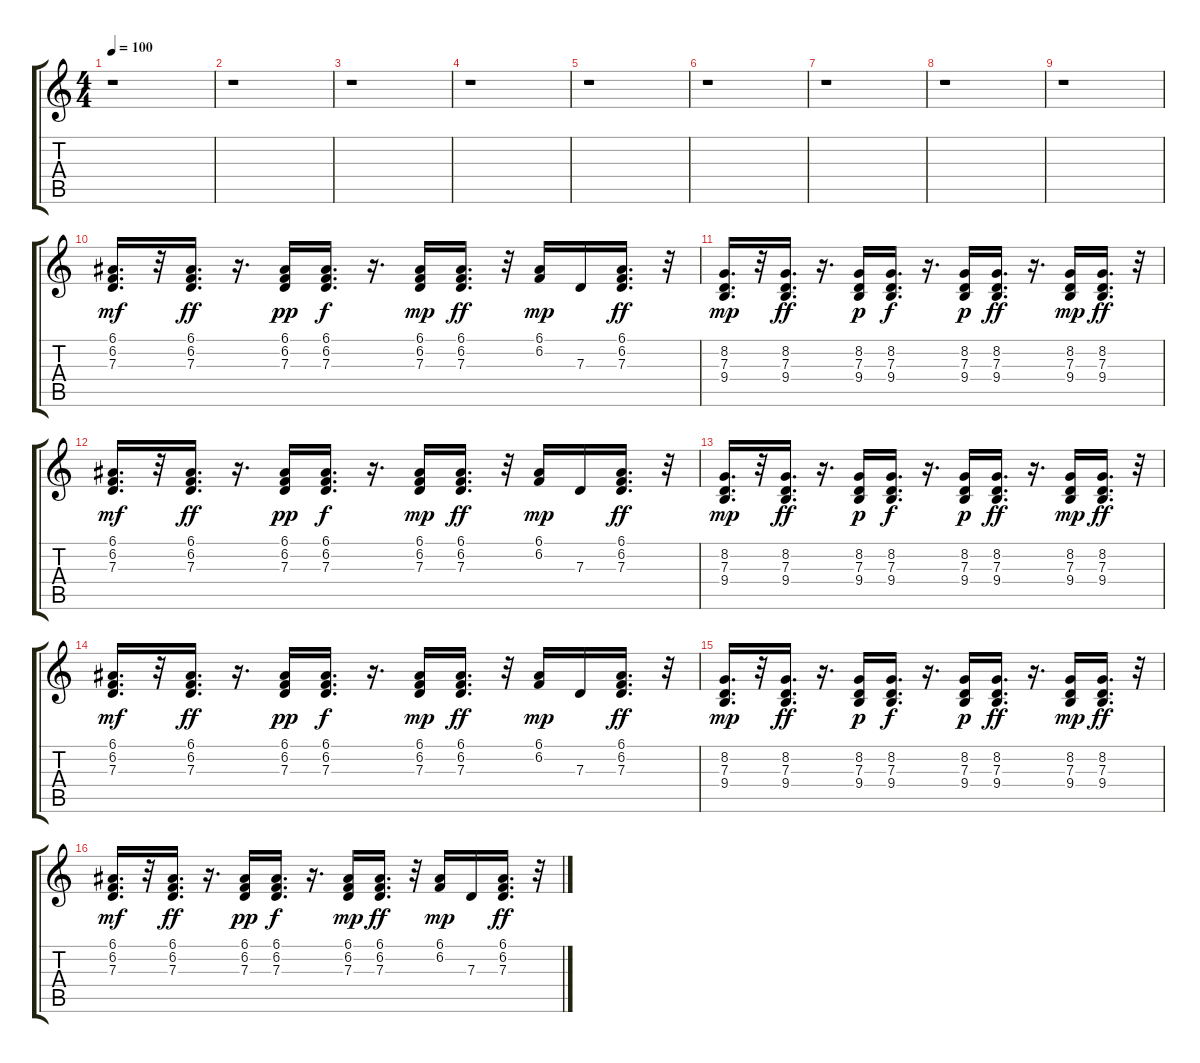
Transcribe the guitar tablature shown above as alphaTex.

\track "" {instrument synthbrass1}
\staff {score tabs}
\tuning (E4 B3 G3 D3 A2 E2) {hide}
\ts (4 4)
\tempo 100
\clef g2
\ks c
r.1{dy ff} |
r.1 |
r.1 |
r.1 |
r.1 |
r.1 |
r.1 |
r.1 |
r.1 |
(6.1 6.2 7.3).16{d dy mf} r.32 (6.1 6.2 7.3).16{d dy ff} r.16{d} (6.1 6.2 7.3).16{dy pp} (6.1 6.2 7.3).16{d dy f} r.16{d} (6.1 6.2 7.3).16{dy mp} (6.1 6.2 7.3).16{d dy ff} r.32 (6.1 6.2).16{dy mp} 7.3.16 (6.1 6.2 7.3).16{d dy ff} r.32 |
(8.2 7.3 9.4).16{d dy mp} r.32 (8.2 7.3 9.4).16{d dy ff} r.16{d} (8.2 7.3 9.4).16{dy p} (8.2 7.3 9.4).16{d dy f} r.16{d} (8.2 7.3 9.4).16{dy p} (8.2 7.3 9.4).16{d dy ff} r.16{d} (8.2 7.3 9.4).16{dy mp} (8.2 7.3 9.4).16{d dy ff} r.32 |
(6.1 6.2 7.3).16{d dy mf} r.32 (6.1 6.2 7.3).16{d dy ff} r.16{d} (6.1 6.2 7.3).16{dy pp} (6.1 6.2 7.3).16{d dy f} r.16{d} (6.1 6.2 7.3).16{dy mp} (6.1 6.2 7.3).16{d dy ff} r.32 (6.1 6.2).16{dy mp} 7.3.16 (6.1 6.2 7.3).16{d dy ff} r.32 |
(8.2 7.3 9.4).16{d dy mp} r.32 (8.2 7.3 9.4).16{d dy ff} r.16{d} (8.2 7.3 9.4).16{dy p} (8.2 7.3 9.4).16{d dy f} r.16{d} (8.2 7.3 9.4).16{dy p} (8.2 7.3 9.4).16{d dy ff} r.16{d} (8.2 7.3 9.4).16{dy mp} (8.2 7.3 9.4).16{d dy ff} r.32 |
(6.1 6.2 7.3).16{d dy mf} r.32 (6.1 6.2 7.3).16{d dy ff} r.16{d} (6.1 6.2 7.3).16{dy pp} (6.1 6.2 7.3).16{d dy f} r.16{d} (6.1 6.2 7.3).16{dy mp} (6.1 6.2 7.3).16{d dy ff} r.32 (6.1 6.2).16{dy mp} 7.3.16 (6.1 6.2 7.3).16{d dy ff} r.32 |
(8.2 7.3 9.4).16{d dy mp} r.32 (8.2 7.3 9.4).16{d dy ff} r.16{d} (8.2 7.3 9.4).16{dy p} (8.2 7.3 9.4).16{d dy f} r.16{d} (8.2 7.3 9.4).16{dy p} (8.2 7.3 9.4).16{d dy ff} r.16{d} (8.2 7.3 9.4).16{dy mp} (8.2 7.3 9.4).16{d dy ff} r.32 |
(6.1 6.2 7.3).16{d dy mf} r.32 (6.1 6.2 7.3).16{d dy ff} r.16{d} (6.1 6.2 7.3).16{dy pp} (6.1 6.2 7.3).16{d dy f} r.16{d} (6.1 6.2 7.3).16{dy mp} (6.1 6.2 7.3).16{d dy ff} r.32 (6.1 6.2).16{dy mp} 7.3.16 (6.1 6.2 7.3).16{d dy ff} r.32
